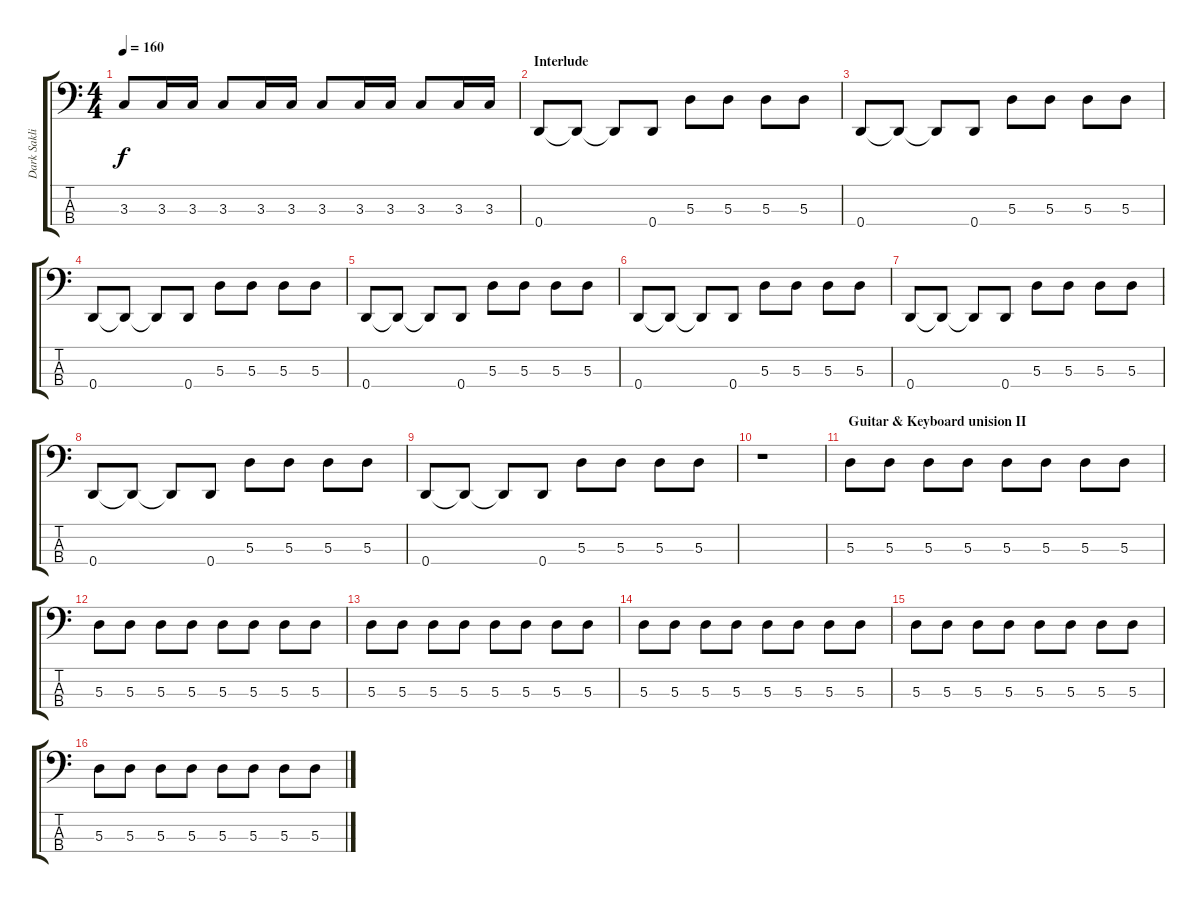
\track ("Dark Saklis" "Dark Sakli") {instrument electricbassfinger}
\staff {score tabs}
\tuning (G2 D2 A1 D1) {hide}
\ts (4 4)
\tempo 160
\clef f4
\ks c
3.3.8{dy f} 3.3.16 3.3.16 3.3.8 3.3.16 3.3.16 3.3.8 3.3.16 3.3.16 3.3.8 3.3.16 3.3.16 |
\section ("" "Interlude")
0.4.8 0.4{t}.8 0.4{t}.8 0.4.8 5.3.8 5.3.8 5.3.8 5.3.8 |
0.4.8 0.4{t}.8 0.4{t}.8 0.4.8 5.3.8 5.3.8 5.3.8 5.3.8 |
0.4.8 0.4{t}.8 0.4{t}.8 0.4.8 5.3.8 5.3.8 5.3.8 5.3.8 |
0.4.8 0.4{t}.8 0.4{t}.8 0.4.8 5.3.8 5.3.8 5.3.8 5.3.8 |
0.4.8 0.4{t}.8 0.4{t}.8 0.4.8 5.3.8 5.3.8 5.3.8 5.3.8 |
0.4.8 0.4{t}.8 0.4{t}.8 0.4.8 5.3.8 5.3.8 5.3.8 5.3.8 |
0.4.8 0.4{t}.8 0.4{t}.8 0.4.8 5.3.8 5.3.8 5.3.8 5.3.8 |
0.4.8 0.4{t}.8 0.4{t}.8 0.4.8 5.3.8 5.3.8 5.3.8 5.3.8 |
r.1 |
\section ("" " Guitar & Keyboard unision II")
5.3.8 5.3.8 5.3.8 5.3.8 5.3.8 5.3.8 5.3.8 5.3.8 |
5.3.8 5.3.8 5.3.8 5.3.8 5.3.8 5.3.8 5.3.8 5.3.8 |
5.3.8 5.3.8 5.3.8 5.3.8 5.3.8 5.3.8 5.3.8 5.3.8 |
5.3.8 5.3.8 5.3.8 5.3.8 5.3.8 5.3.8 5.3.8 5.3.8 |
5.3.8 5.3.8 5.3.8 5.3.8 5.3.8 5.3.8 5.3.8 5.3.8 |
5.3.8 5.3.8 5.3.8 5.3.8 5.3.8 5.3.8 5.3.8 5.3.8
